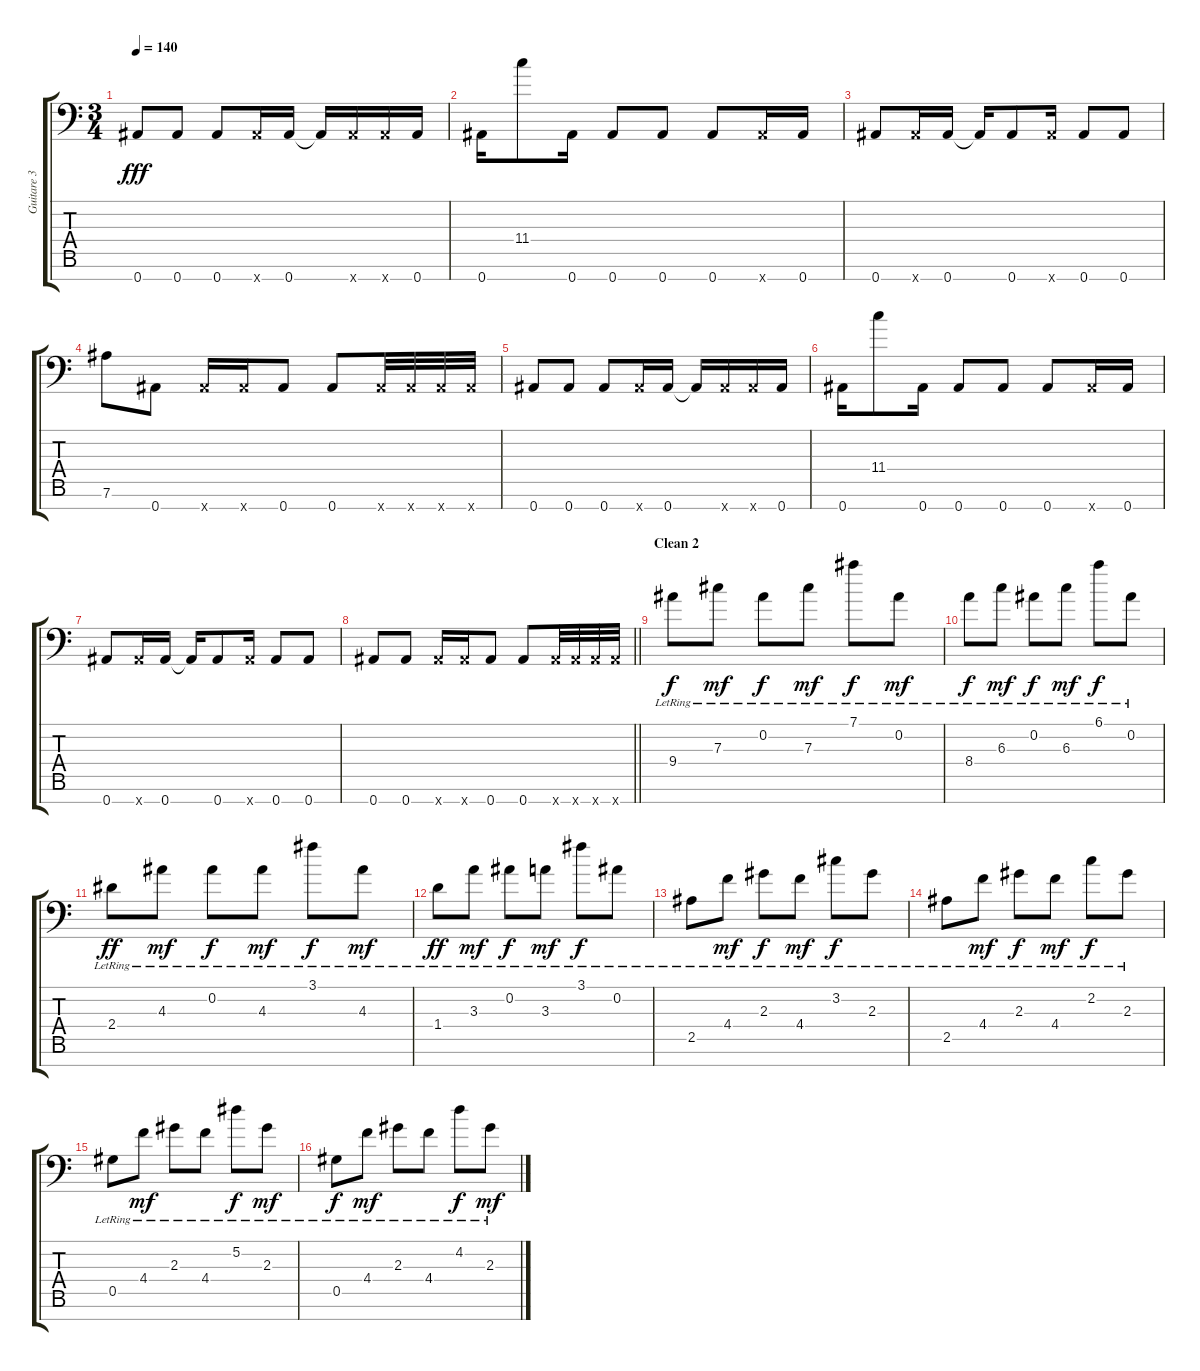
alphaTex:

\track ("Guitare 3" "Guitare 3") {instrument distortionguitar}
\staff {score tabs}
\tuning (Eb4 Bb3 Gb3 Db3 Ab2 Eb2 Bb1) {hide}
\ts (3 4)
\tempo 140
\clef f4
\ks c
0.7.8{dy fff} 0.7.8 0.7.8 0.7{x}.16 0.7.16 0.7{t}.16 0.7{x}.16 0.7{x}.16 0.7.16 |
0.7.16 11.4.8 0.7.16 0.7.8 0.7.8 0.7.8 0.7{x}.16 0.7.16 |
0.7.8 0.7{x}.16 0.7.16 0.7{t}.16 0.7.8 0.7{x}.16 0.7.8 0.7.8 |
7.6.8 0.7.8 0.7{x}.16 0.7{x}.16 0.7.8 0.7.8 0.7{x}.32 0.7{x}.32 0.7{x}.32 0.7{x}.32 |
0.7.8 0.7.8 0.7.8 0.7{x}.16 0.7.16 0.7{t}.16 0.7{x}.16 0.7{x}.16 0.7.16 |
0.7.16 11.4.8 0.7.16 0.7.8 0.7.8 0.7.8 0.7{x}.16 0.7.16 |
0.7.8 0.7{x}.16 0.7.16 0.7{t}.16 0.7.8 0.7{x}.16 0.7.8 0.7.8 |
\barLineRight lightlight
0.7.8 0.7.8 0.7{x}.16 0.7{x}.16 0.7.8 0.7.8 0.7{x}.32 0.7{x}.32 0.7{x}.32 0.7{x}.32 |
\section ("" "Clean 2")
9.4{lr}.8{dy f volume 13 balance 14 instrument electricguitarjazz} 7.3{lr}.8{dy mf} 0.2{lr}.8{dy f} 7.3{lr}.8{dy mf} 7.1{lr}.8{dy f} 0.2{lr}.8{dy mf} |
8.4{lr}.8{dy f} 6.3{lr}.8{dy mf} 0.2{lr}.8{dy f} 6.3{lr}.8{dy mf} 6.1{lr}.8{dy f} 0.2{lr}.8 |
2.4{lr}.8{dy ff} 4.3{lr}.8{dy mf} 0.2{lr}.8{dy f} 4.3{lr}.8{dy mf} 3.1{lr}.8{dy f} 4.3{lr}.8{dy mf} |
1.4{lr}.8{dy ff} 3.3{lr}.8{dy mf} 0.2{lr}.8{dy f} 3.3{lr}.8{dy mf} 3.1{lr}.8{dy f} 0.2{lr}.8 |
2.5{lr}.8 4.4{lr}.8{dy mf} 2.3{lr}.8{dy f} 4.4{lr}.8{dy mf} 3.2{lr}.8{dy f} 2.3{lr}.8 |
2.5{lr}.8 4.4{lr}.8{dy mf} 2.3{lr}.8{dy f} 4.4{lr}.8{dy mf} 2.2{lr}.8{dy f} 2.3{lr}.8 |
0.5{lr}.8 4.4{lr}.8{dy mf} 2.3{lr}.8 4.4{lr}.8 5.2{lr}.8{dy f} 2.3{lr}.8{dy mf} |
0.5{lr}.8{dy f} 4.4{lr}.8{dy mf} 2.3{lr}.8 4.4{lr}.8 4.2{lr}.8{dy f} 2.3{lr}.8{dy mf}
